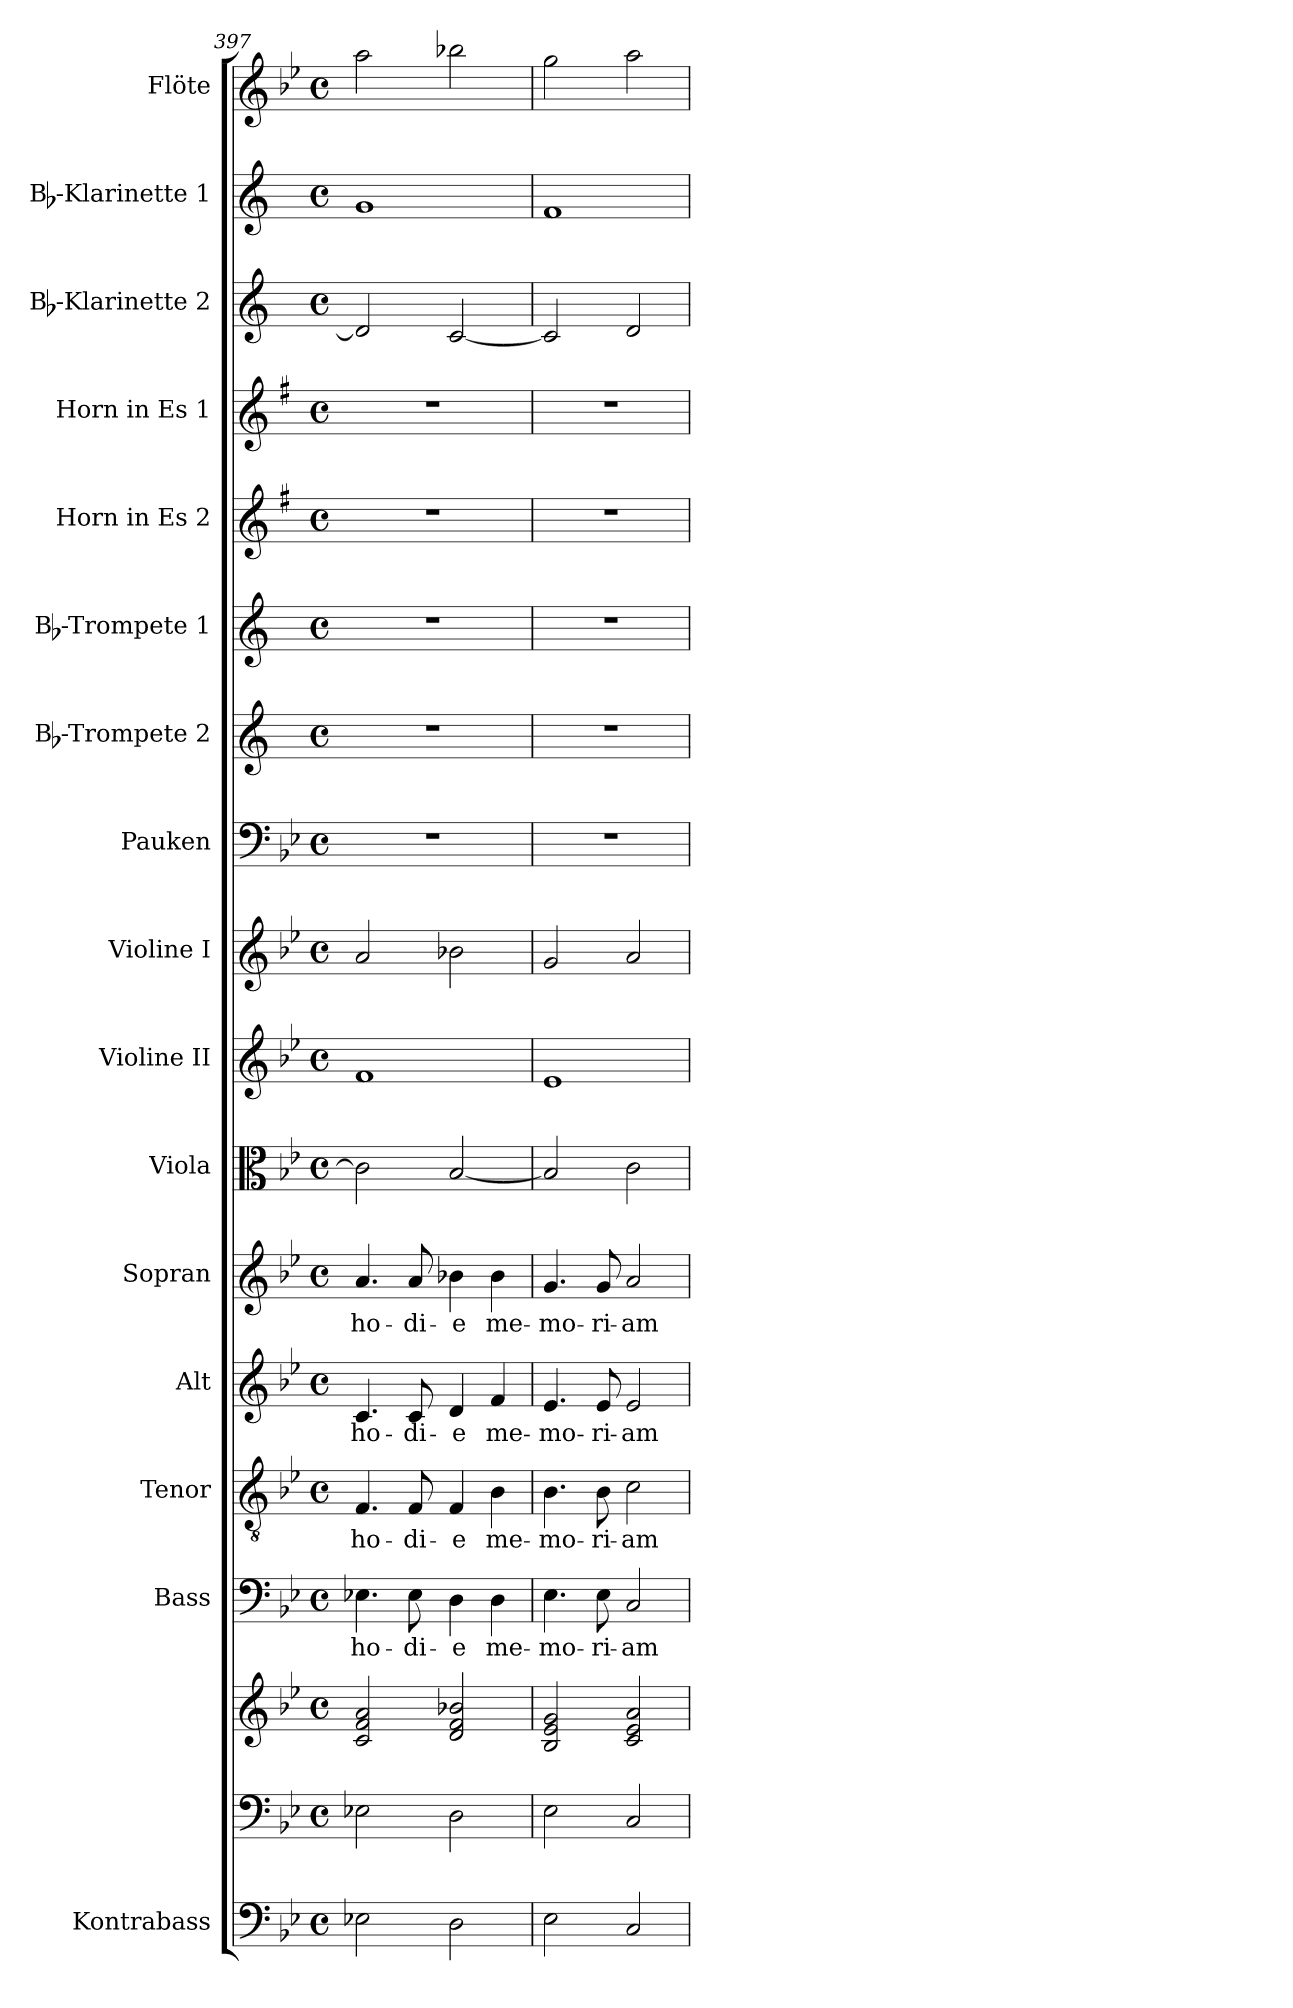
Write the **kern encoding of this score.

**kern	**kern	**kern	**kern	**text	**kern	**text	**kern	**text	**kern	**text	**kern	**kern	**kern	**kern	**kern	**kern	**kern	**kern	**kern	**kern	**kern
*part17	*part16	*part16	*part15	*part15	*part14	*part14	*part13	*part13	*part12	*part12	*part11	*part10	*part9	*part8	*part7	*part6	*part5	*part4	*part3	*part2	*part1
*staff18	*staff17	*staff16	*staff15	*staff15	*staff14	*staff14	*staff13	*staff13	*staff12	*staff12	*staff11	*staff10	*staff9	*staff8	*staff7	*staff6	*staff5	*staff4	*staff3	*staff2	*staff1
*I"Kontrabass	*	*	*I"Bass	*	*I"Tenor	*	*I"Alt	*	*I"Sopran	*	*I"Viola	*I"Violine II	*I"Violine I	*I"Pauken	*I"Bb-Trompete 2	*I"Bb-Trompete 1	*I"Horn in Es 2	*I"Horn in Es 1	*I"Bb-Klarinette 2	*I"Bb-Klarinette 1	*I"Flöte
*I'Kb.	*	*	*I'B.	*	*I'T.	*	*I'A.	*	*I'S.	*	*I'Vla.	*I'Vl. II	*I'Vl. I	*I'Pk.	*I'Bb Trp. 2	*I'Bb Trp. 1	*	*	*I'Bb Kl. 2	*I'Bb Kl. 1	*I'Fl.
*clefF4	*clefF4	*clefG2	*clefF4	*	*clefGv2	*	*clefG2	*	*clefG2	*	*clefC3	*clefG2	*clefG2	*clefF4	*clefG2	*clefG2	*clefG2	*clefG2	*clefG2	*clefG2	*clefG2
*ITrd7c12	*	*	*	*	*	*	*	*	*	*	*	*	*	*	*ITrd1c2	*ITrd1c2	*ITrd5c9	*ITrd5c9	*ITrd1c2	*ITrd1c2	*
*k[b-e-]	*k[b-e-]	*k[b-e-]	*k[b-e-]	*	*k[b-e-]	*	*k[b-e-]	*	*k[b-e-]	*	*k[b-e-]	*k[b-e-]	*k[b-e-]	*k[b-e-]	*k[b-e-]	*k[b-e-]	*k[b-e-]	*k[b-e-]	*k[b-e-]	*k[b-e-]	*k[b-e-]
*B-:	*B-:	*B-:	*B-:	*	*B-:	*	*B-:	*	*B-:	*	*B-:	*B-:	*B-:	*B-:	*B-:	*B-:	*B-:	*B-:	*B-:	*B-:	*B-:
*M4/4	*M4/4	*M4/4	*M4/4	*	*M4/4	*	*M4/4	*	*M4/4	*	*M4/4	*M4/4	*M4/4	*M4/4	*M4/4	*M4/4	*M4/4	*M4/4	*M4/4	*M4/4	*M4/4
*met(c)	*met(c)	*met(c)	*met(c)	*	*met(c)	*	*met(c)	*	*met(c)	*	*met(c)	*met(c)	*met(c)	*met(c)	*met(c)	*met(c)	*met(c)	*met(c)	*met(c)	*met(c)	*met(c)
=397	=397	=397	=397	=397	=397	=397	=397	=397	=397	=397	=397	=397	=397	=397	=397	=397	=397	=397	=397	=397	=397
!	!	!	!	!LO:LY:b	!	!LO:LY:b	!	!LO:LY:b	!	!LO:LY:b	!	!	!	!	!	!	!	!	!	!	!
2EE-X\	2E-X\	2c/ 2f/ 2a/	4.E-X\	ho-	4.F/	ho-	4.c/	ho-	4.a/	ho-	2c\]	1f	2a/	1r	1r	1r	1r	1r	2c/]	1f	2aa\
!	!	!	!	!LO:LY:b	!	!LO:LY:b	!	!LO:LY:b	!	!LO:LY:b	!	!	!	!	!	!	!	!	!	!	!
.	.	.	8E-\	-di-	8F/	-di-	8c/	-di-	8a/	-di-	.	.	.	.	.	.	.	.	.	.	.
!	!	!	!	!LO:LY:b	!	!LO:LY:b	!	!LO:LY:b	!	!LO:LY:b	!	!	!	!	!	!	!	!	!	!	!
2DD\	2D\	2d/ 2f/ 2b-X/	4D\	-e	4F/	-e	4d/	-e	4b-X\	-e	[2B-/	.	2b-X\	.	.	.	.	.	[2B-/	.	2bb-X\
!	!	!	!	!LO:LY:b	!	!LO:LY:b	!	!LO:LY:b	!	!LO:LY:b	!	!	!	!	!	!	!	!	!	!	!
.	.	.	4D\	me-	4B-\	me-	4f/	me-	4b-\	me-	.	.	.	.	.	.	.	.	.	.	.
=398	=398	=398	=398	=398	=398	=398	=398	=398	=398	=398	=398	=398	=398	=398	=398	=398	=398	=398	=398	=398	=398
!	!	!	!	!LO:LY:b	!	!LO:LY:b	!	!LO:LY:b	!	!LO:LY:b	!	!	!	!	!	!	!	!	!	!	!
2EE-\	2E-\	2B-/ 2e-/ 2g/	4.E-\	-mo-	4.B-\	-mo-	4.e-/	-mo-	4.g/	-mo-	2B-/]	1e-	2g/	1r	1r	1r	1r	1r	2B-/]	1e-	2gg\
!	!	!	!	!LO:LY:b	!	!LO:LY:b	!	!LO:LY:b	!	!LO:LY:b	!	!	!	!	!	!	!	!	!	!	!
.	.	.	8E-\	-ri-	8B-\	-ri-	8e-/	-ri-	8g/	-ri-	.	.	.	.	.	.	.	.	.	.	.
!	!	!	!	!LO:LY:b	!	!LO:LY:b	!	!LO:LY:b	!	!LO:LY:b	!	!	!	!	!	!	!	!	!	!	!
2CC/	2C/	2c/ 2e-/ 2a/	2C/	-am	2c\	-am	2e-/	-am	2a/	-am	2c\	.	2a/	.	.	.	.	.	2c/	.	2aa\
=	=	=	=	=	=	=	=	=	=	=	=	=	=	=	=	=	=	=	=	=	=
*-	*-	*-	*-	*-	*-	*-	*-	*-	*-	*-	*-	*-	*-	*-	*-	*-	*-	*-	*-	*-	*-
